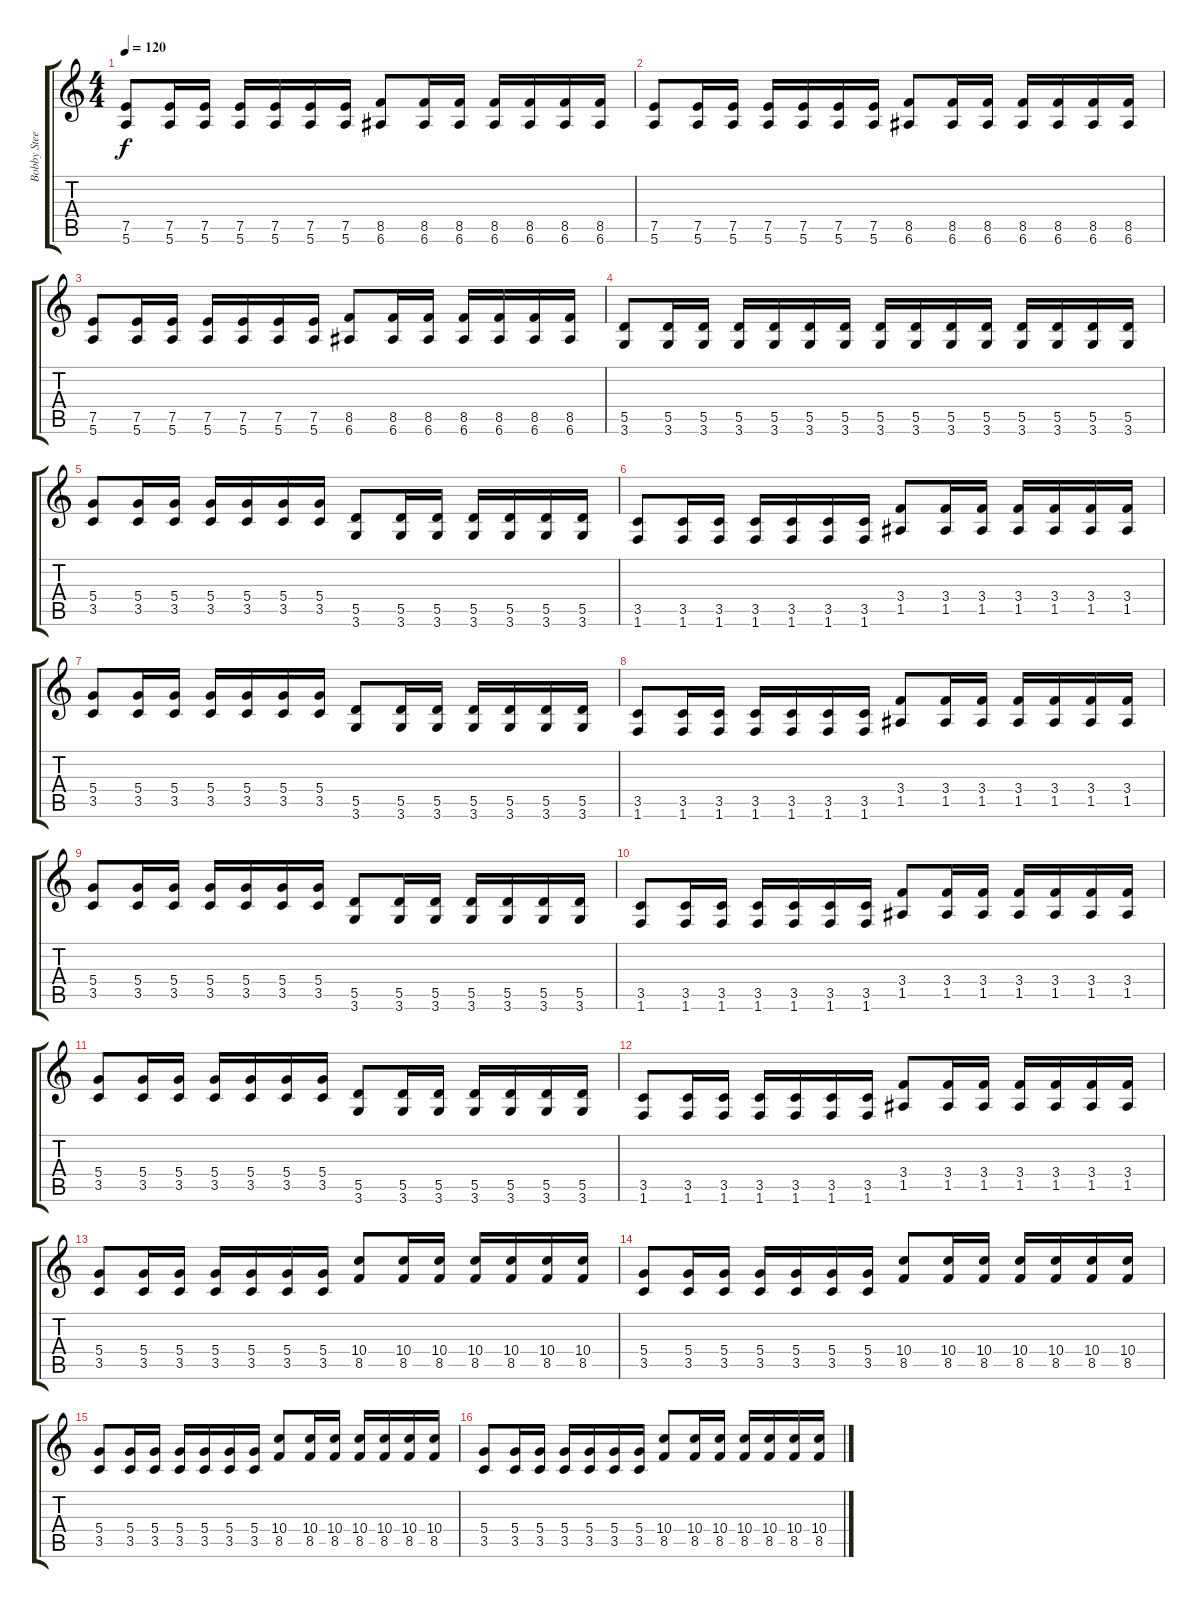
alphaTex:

\track ("Bobby Steele" "Bobby Stee") {instrument overdrivenguitar}
\staff {score tabs}
\tuning (E4 B3 G3 D3 A2 E2) {hide}
\ts (4 4)
\tempo 120
\clef g2
\ks c
(7.5 5.6).8{dy f} (7.5 5.6).16 (7.5 5.6).16 (7.5 5.6).16 (7.5 5.6).16 (7.5 5.6).16 (7.5 5.6).16 (8.5 6.6).8 (8.5 6.6).16 (8.5 6.6).16 (8.5 6.6).16 (8.5 6.6).16 (8.5 6.6).16 (8.5 6.6).16 |
(7.5 5.6).8 (7.5 5.6).16 (7.5 5.6).16 (7.5 5.6).16 (7.5 5.6).16 (7.5 5.6).16 (7.5 5.6).16 (8.5 6.6).8 (8.5 6.6).16 (8.5 6.6).16 (8.5 6.6).16 (8.5 6.6).16 (8.5 6.6).16 (8.5 6.6).16 |
(7.5 5.6).8 (7.5 5.6).16 (7.5 5.6).16 (7.5 5.6).16 (7.5 5.6).16 (7.5 5.6).16 (7.5 5.6).16 (8.5 6.6).8 (8.5 6.6).16 (8.5 6.6).16 (8.5 6.6).16 (8.5 6.6).16 (8.5 6.6).16 (8.5 6.6).16 |
(5.5 3.6).8 (5.5 3.6).16 (5.5 3.6).16 (5.5 3.6).16 (5.5 3.6).16 (5.5 3.6).16 (5.5 3.6).16 (5.5 3.6).16 (5.5 3.6).16 (5.5 3.6).16 (5.5 3.6).16 (5.5 3.6).16 (5.5 3.6).16 (5.5 3.6).16 (5.5 3.6).16 |
(5.4 3.5).8 (5.4 3.5).16 (5.4 3.5).16 (5.4 3.5).16 (5.4 3.5).16 (5.4 3.5).16 (5.4 3.5).16 (5.5 3.6).8 (5.5 3.6).16 (5.5 3.6).16 (5.5 3.6).16 (5.5 3.6).16 (5.5 3.6).16 (5.5 3.6).16 |
(3.5 1.6).8 (3.5 1.6).16 (3.5 1.6).16 (3.5 1.6).16 (3.5 1.6).16 (3.5 1.6).16 (3.5 1.6).16 (3.4 1.5).8 (3.4 1.5).16 (3.4 1.5).16 (3.4 1.5).16 (3.4 1.5).16 (3.4 1.5).16 (3.4 1.5).16 |
(5.4 3.5).8 (5.4 3.5).16 (5.4 3.5).16 (5.4 3.5).16 (5.4 3.5).16 (5.4 3.5).16 (5.4 3.5).16 (5.5 3.6).8 (5.5 3.6).16 (5.5 3.6).16 (5.5 3.6).16 (5.5 3.6).16 (5.5 3.6).16 (5.5 3.6).16 |
(3.5 1.6).8 (3.5 1.6).16 (3.5 1.6).16 (3.5 1.6).16 (3.5 1.6).16 (3.5 1.6).16 (3.5 1.6).16 (3.4 1.5).8 (3.4 1.5).16 (3.4 1.5).16 (3.4 1.5).16 (3.4 1.5).16 (3.4 1.5).16 (3.4 1.5).16 |
(5.4 3.5).8 (5.4 3.5).16 (5.4 3.5).16 (5.4 3.5).16 (5.4 3.5).16 (5.4 3.5).16 (5.4 3.5).16 (5.5 3.6).8 (5.5 3.6).16 (5.5 3.6).16 (5.5 3.6).16 (5.5 3.6).16 (5.5 3.6).16 (5.5 3.6).16 |
(3.5 1.6).8 (3.5 1.6).16 (3.5 1.6).16 (3.5 1.6).16 (3.5 1.6).16 (3.5 1.6).16 (3.5 1.6).16 (3.4 1.5).8 (3.4 1.5).16 (3.4 1.5).16 (3.4 1.5).16 (3.4 1.5).16 (3.4 1.5).16 (3.4 1.5).16 |
(5.4 3.5).8 (5.4 3.5).16 (5.4 3.5).16 (5.4 3.5).16 (5.4 3.5).16 (5.4 3.5).16 (5.4 3.5).16 (5.5 3.6).8 (5.5 3.6).16 (5.5 3.6).16 (5.5 3.6).16 (5.5 3.6).16 (5.5 3.6).16 (5.5 3.6).16 |
(3.5 1.6).8 (3.5 1.6).16 (3.5 1.6).16 (3.5 1.6).16 (3.5 1.6).16 (3.5 1.6).16 (3.5 1.6).16 (3.4 1.5).8 (3.4 1.5).16 (3.4 1.5).16 (3.4 1.5).16 (3.4 1.5).16 (3.4 1.5).16 (3.4 1.5).16 |
(5.4 3.5).8 (5.4 3.5).16 (5.4 3.5).16 (5.4 3.5).16 (5.4 3.5).16 (5.4 3.5).16 (5.4 3.5).16 (10.4 8.5).8 (10.4 8.5).16 (10.4 8.5).16 (10.4 8.5).16 (10.4 8.5).16 (10.4 8.5).16 (10.4 8.5).16 |
(5.4 3.5).8 (5.4 3.5).16 (5.4 3.5).16 (5.4 3.5).16 (5.4 3.5).16 (5.4 3.5).16 (5.4 3.5).16 (10.4 8.5).8 (10.4 8.5).16 (10.4 8.5).16 (10.4 8.5).16 (10.4 8.5).16 (10.4 8.5).16 (10.4 8.5).16 |
(5.4 3.5).8 (5.4 3.5).16 (5.4 3.5).16 (5.4 3.5).16 (5.4 3.5).16 (5.4 3.5).16 (5.4 3.5).16 (10.4 8.5).8 (10.4 8.5).16 (10.4 8.5).16 (10.4 8.5).16 (10.4 8.5).16 (10.4 8.5).16 (10.4 8.5).16 |
(5.4 3.5).8 (5.4 3.5).16 (5.4 3.5).16 (5.4 3.5).16 (5.4 3.5).16 (5.4 3.5).16 (5.4 3.5).16 (10.4 8.5).8 (10.4 8.5).16 (10.4 8.5).16 (10.4 8.5).16 (10.4 8.5).16 (10.4 8.5).16 (10.4 8.5).16
